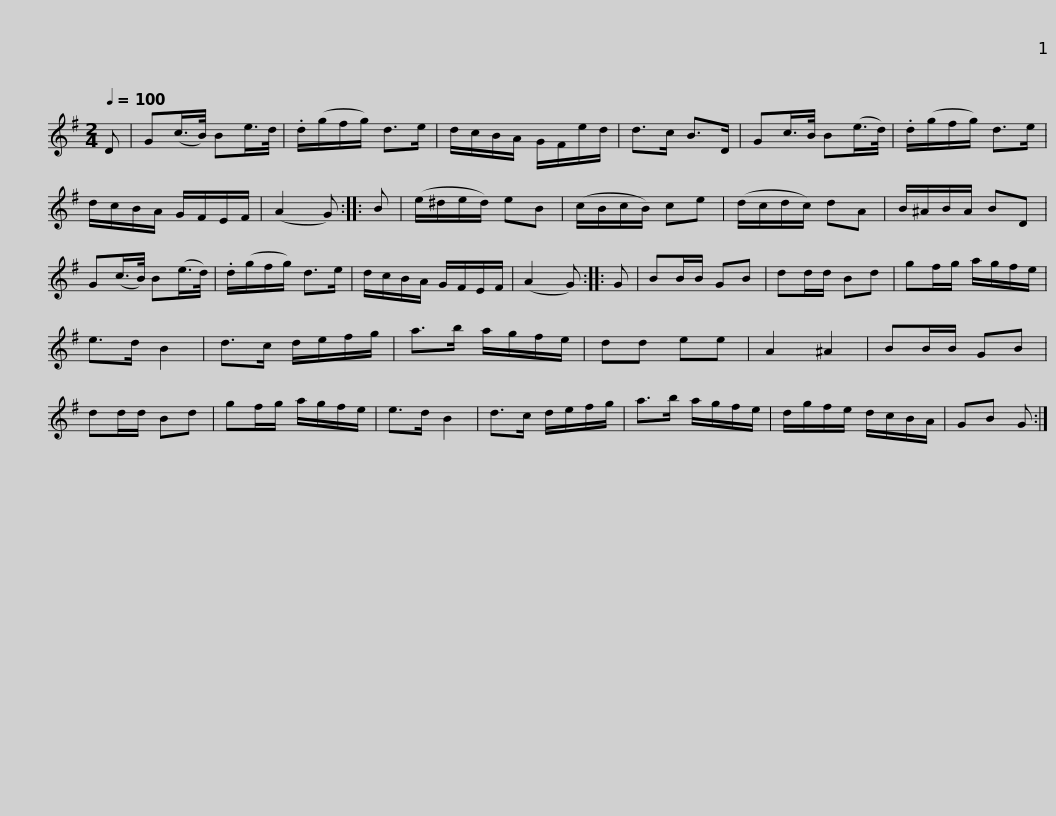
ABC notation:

X:1
L:1/8
Q:1/4=100
M:2/4
I:linebreak $
K:none
V:1 treble transpose="8 "
V:1
[K:G] D | G(c/>B/) Be/>d/ | .d/(g/f/g/) d>e | d/c/B/A/ G/F/e/d/ | d>c B>D | %5
 Gc/>B/ B(e/>d/) | .d/(g/f/g/) d>e |$ d/c/B/A/ G/F/E/F/ | (A2 G) :: B | %10
 (e/^d/e/d/) eB | (c/B/c/B/) ce | (d/c/d/c/) dA | B/^A/B/A/ BD | G(c/>B/) B(e/>d/) |$ %15
 .d/(g/f/g/) d>e | d/c/B/A/ G/F/E/F/ | (A2 G) :: G | BB/B/ GB | %20
 dd/d/ Bd | gf/g/ a/g/f/e/ | e>d B2 | d>c d/e/f/g/ |$ a>b a/g/f/e/ | %25
 dd ee | A2 ^A2 | BB/B/ GB | dd/d/ Bd | gf/g/ a/g/f/e/ | %30
 e>d B2 | d>c d/e/f/g/ |$ a>b a/g/f/e/ | d/g/f/e/ d/c/B/A/ | GB G :| %35
